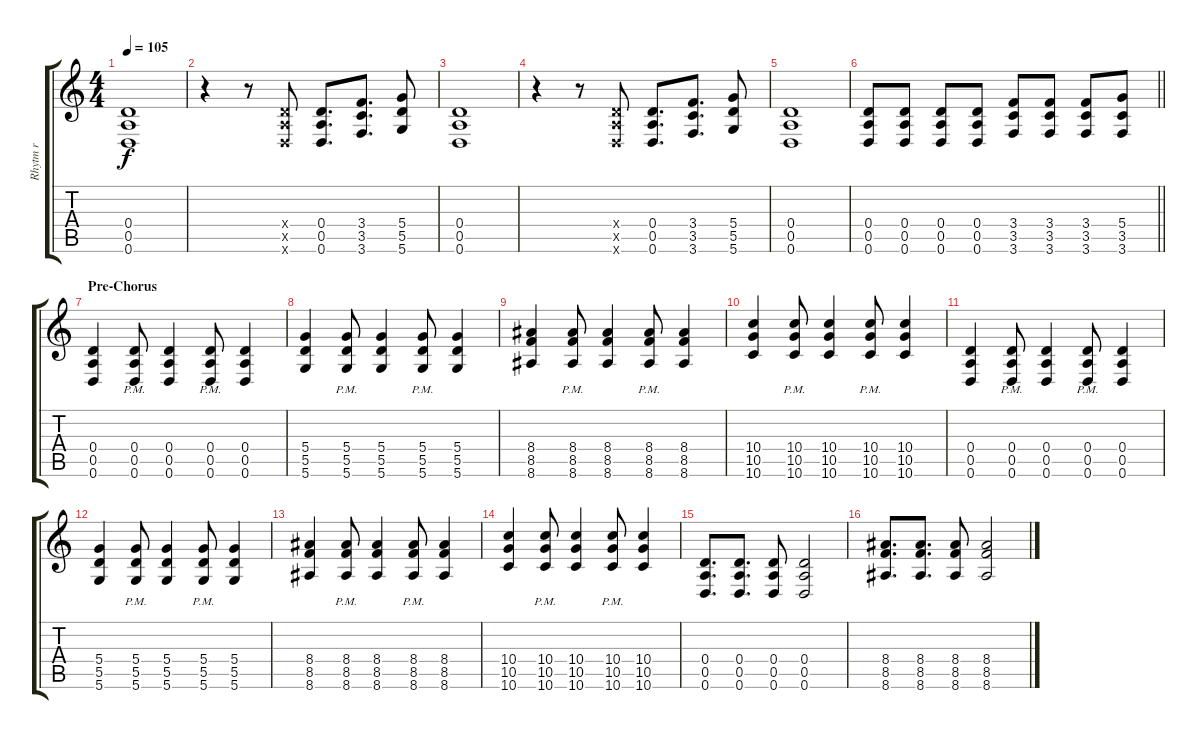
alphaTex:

\track ("Rhytm r" "Rhytm r") {instrument distortionguitar}
\staff {score tabs}
\tuning (E4 B3 G3 D3 A2 D2) {hide}
\ts (4 4)
\tempo 105
\clef g2
\ks c
(0.4 0.5 0.6).1{dy f} |
r.4 r.8 (0.4{x} 0.5{x} 0.6{x}).8 (0.4 0.5 0.6).8{d} (3.4 3.5 3.6).8{d} (5.4 5.5 5.6).8 |
(0.4 0.5 0.6).1 |
r.4 r.8 (0.4{x} 0.5{x} 0.6{x}).8 (0.4 0.5 0.6).8{d} (3.4 3.5 3.6).8{d} (5.4 5.5 5.6).8 |
(0.4 0.5 0.6).1 |
\barLineRight lightlight
(0.4 0.5 0.6).8 (0.4 0.5 0.6).8 (0.4 0.5 0.6).8 (0.4 0.5 0.6).8 (3.4 3.5 3.6).8 (3.4 3.5 3.6).8 (3.4 3.5 3.6).8 (5.4 3.5 3.6).8 |
\section ("" "Pre-Chorus")
(0.4 0.5 0.6).4 (0.4{pm} 0.5{pm} 0.6{pm}).8 (0.4 0.5 0.6).4 (0.4{pm} 0.5{pm} 0.6{pm}).8 (0.4 0.5 0.6).4 |
(5.4 5.5 5.6).4 (5.4{pm} 5.5{pm} 5.6{pm}).8 (5.4 5.5 5.6).4 (5.4{pm} 5.5{pm} 5.6{pm}).8 (5.4 5.5 5.6).4 |
(8.4 8.5 8.6).4 (8.4{pm} 8.5{pm} 8.6{pm}).8 (8.4 8.5 8.6).4 (8.4{pm} 8.5{pm} 8.6{pm}).8 (8.4 8.5 8.6).4 |
(10.4 10.5 10.6).4 (10.4{pm} 10.5{pm} 10.6{pm}).8 (10.4 10.5 10.6).4 (10.4{pm} 10.5{pm} 10.6{pm}).8 (10.4 10.5 10.6).4 |
(0.4 0.5 0.6).4 (0.4{pm} 0.5{pm} 0.6{pm}).8 (0.4 0.5 0.6).4 (0.4{pm} 0.5{pm} 0.6{pm}).8 (0.4 0.5 0.6).4 |
(5.4 5.5 5.6).4 (5.4{pm} 5.5{pm} 5.6{pm}).8 (5.4 5.5 5.6).4 (5.4{pm} 5.5{pm} 5.6{pm}).8 (5.4 5.5 5.6).4 |
(8.4 8.5 8.6).4 (8.4{pm} 8.5{pm} 8.6{pm}).8 (8.4 8.5 8.6).4 (8.4{pm} 8.5{pm} 8.6{pm}).8 (8.4 8.5 8.6).4 |
(10.4 10.5 10.6).4 (10.4{pm} 10.5{pm} 10.6{pm}).8 (10.4 10.5 10.6).4 (10.4{pm} 10.5{pm} 10.6{pm}).8 (10.4 10.5 10.6).4 |
(0.4 0.5 0.6).8{d} (0.4 0.5 0.6).8{d} (0.4 0.5 0.6).8 (0.4 0.5 0.6).2 |
(8.4 8.5 8.6).8{d} (8.4 8.5 8.6).8{d} (8.4 8.5 8.6).8 (8.4 8.5 8.6).2
